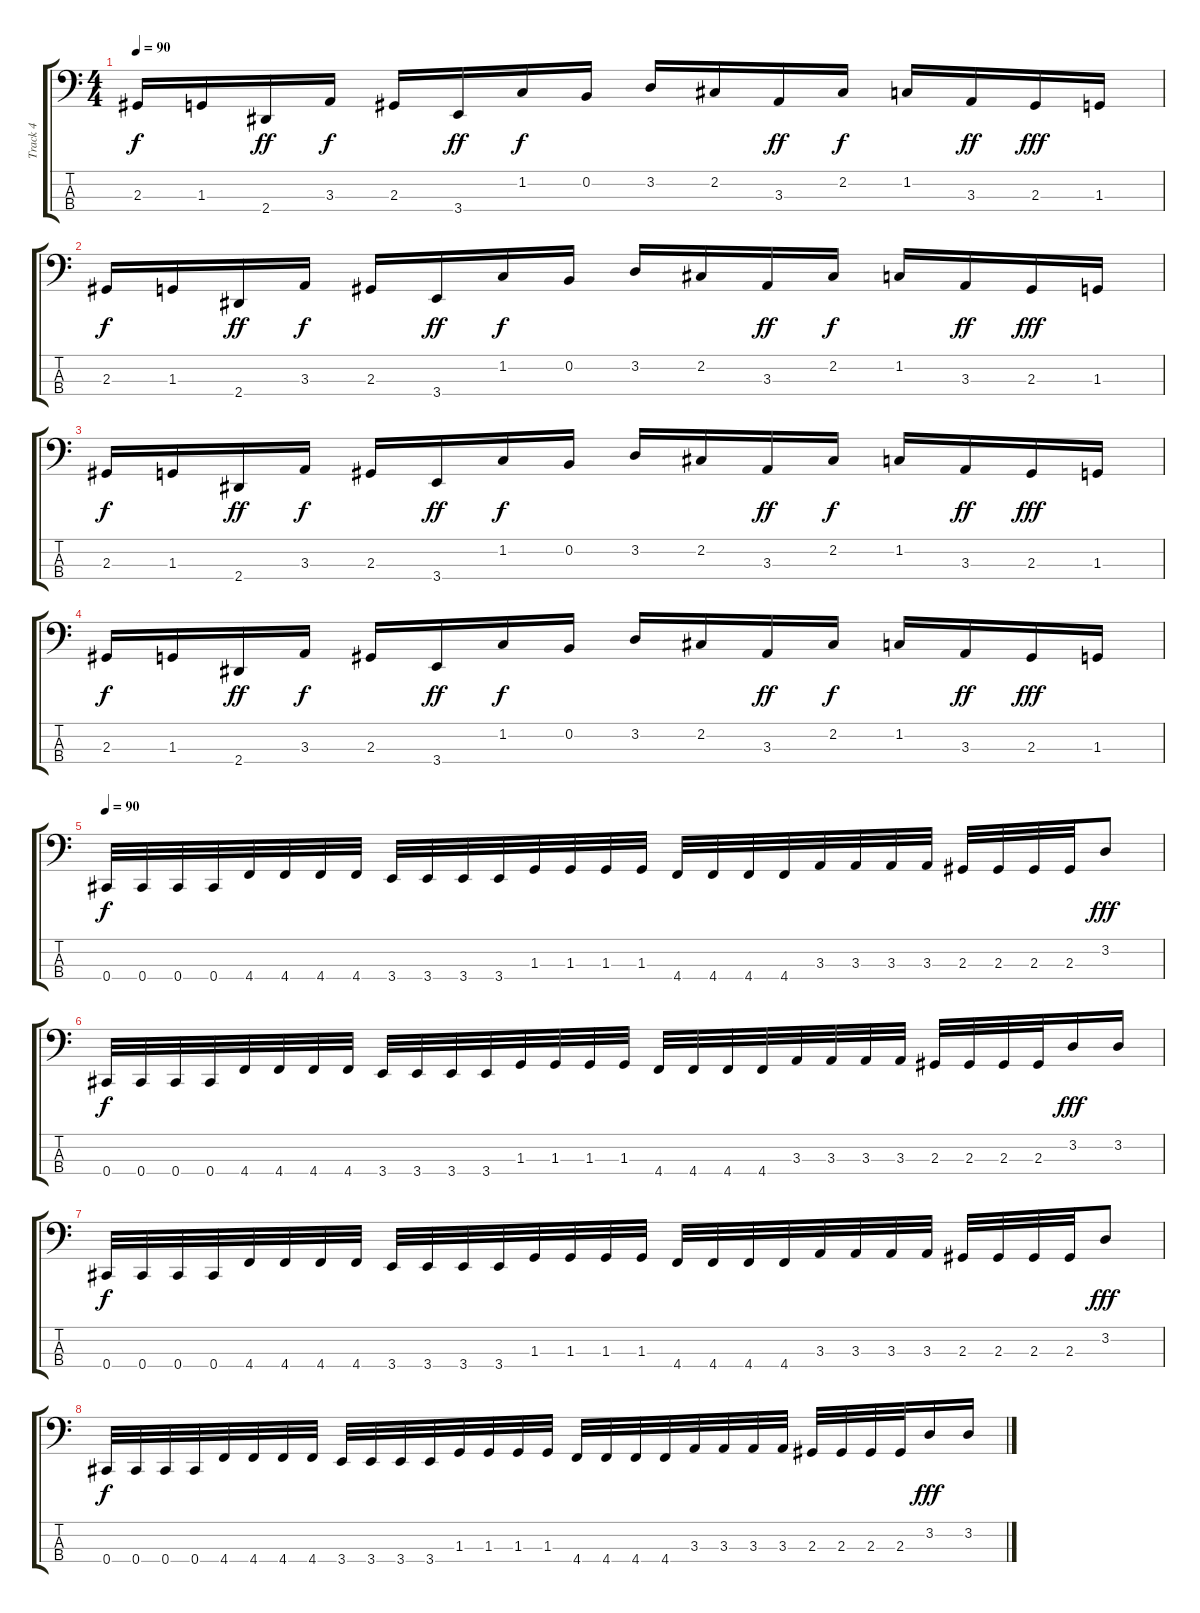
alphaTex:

\track ("Track 4" "Track 4") {instrument electricbasspick}
\staff {score tabs}
\tuning (E2 B1 Gb1 Db1) {hide}
\ts (4 4)
\tempo 90
\clef f4
\ks c
2.3.16{dy f instrument electricbasspick} 1.3.16 2.4.16{dy ff} 3.3.16{dy f} 2.3.16 3.4.16{dy ff} 1.2.16{dy f} 0.2.16 3.2.16 2.2.16 3.3.16{dy ff} 2.2.16{dy f} 1.2.16 3.3.16{dy ff} 2.3.16{dy fff} 1.3.16 |
2.3.16{dy f} 1.3.16 2.4.16{dy ff} 3.3.16{dy f} 2.3.16 3.4.16{dy ff} 1.2.16{dy f} 0.2.16 3.2.16 2.2.16 3.3.16{dy ff} 2.2.16{dy f} 1.2.16 3.3.16{dy ff} 2.3.16{dy fff} 1.3.16 |
2.3.16{dy f} 1.3.16 2.4.16{dy ff} 3.3.16{dy f} 2.3.16 3.4.16{dy ff} 1.2.16{dy f} 0.2.16 3.2.16 2.2.16 3.3.16{dy ff} 2.2.16{dy f} 1.2.16 3.3.16{dy ff} 2.3.16{dy fff} 1.3.16 |
2.3.16{dy f} 1.3.16 2.4.16{dy ff} 3.3.16{dy f} 2.3.16 3.4.16{dy ff} 1.2.16{dy f} 0.2.16 3.2.16 2.2.16 3.3.16{dy ff} 2.2.16{dy f} 1.2.16 3.3.16{dy ff} 2.3.16{dy fff} 1.3.16 |
\tempo 90
0.4.32{dy f} 0.4.32 0.4.32 0.4.32 4.4.32 4.4.32 4.4.32 4.4.32 3.4.32 3.4.32 3.4.32 3.4.32 1.3.32 1.3.32 1.3.32 1.3.32 4.4.32 4.4.32 4.4.32 4.4.32 3.3.32 3.3.32 3.3.32 3.3.32 2.3.32 2.3.32 2.3.32 2.3.32 3.2.8{dy fff} |
0.4.32{dy f} 0.4.32 0.4.32 0.4.32 4.4.32 4.4.32 4.4.32 4.4.32 3.4.32 3.4.32 3.4.32 3.4.32 1.3.32 1.3.32 1.3.32 1.3.32 4.4.32 4.4.32 4.4.32 4.4.32 3.3.32 3.3.32 3.3.32 3.3.32 2.3.32 2.3.32 2.3.32 2.3.32 3.2.16{dy fff} 3.2.16 |
0.4.32{dy f} 0.4.32 0.4.32 0.4.32 4.4.32 4.4.32 4.4.32 4.4.32 3.4.32 3.4.32 3.4.32 3.4.32 1.3.32 1.3.32 1.3.32 1.3.32 4.4.32 4.4.32 4.4.32 4.4.32 3.3.32 3.3.32 3.3.32 3.3.32 2.3.32 2.3.32 2.3.32 2.3.32 3.2.8{dy fff} |
0.4.32{dy f} 0.4.32 0.4.32 0.4.32 4.4.32 4.4.32 4.4.32 4.4.32 3.4.32 3.4.32 3.4.32 3.4.32 1.3.32 1.3.32 1.3.32 1.3.32 4.4.32 4.4.32 4.4.32 4.4.32 3.3.32 3.3.32 3.3.32 3.3.32 2.3.32 2.3.32 2.3.32 2.3.32 3.2.16{dy fff} 3.2.16
